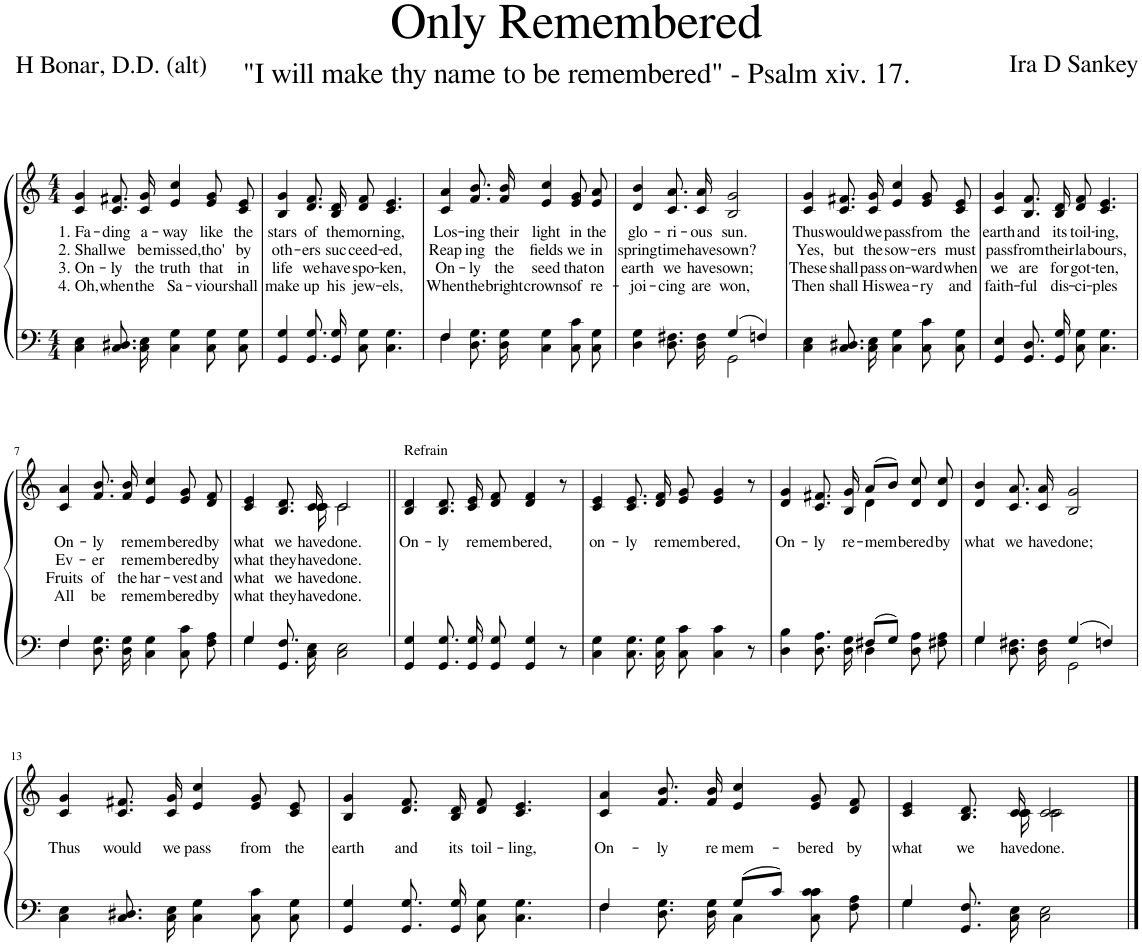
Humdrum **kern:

**kern	**kern	**text	**text	**text	**text
*part1	*part1	*part1	*part1	*part1	*part1
*staff2	*staff1	*staff1	*staff1	*staff1	*staff1
*I"Piano	*	*	*	*	*
*I'Pno	*	*	*	*	*
*clefF4	*clefG2	*	*	*	*
*k[]	*k[]	*	*	*	*
*M4/4	*M4/4	*	*	*	*
=1	=1	=1	=1	=1	=1
!	!	!LO:LY:b	!LO:LY:b	!LO:LY:b	!LO:LY:b
4C\ 4E\	4c/ 4g/	1. Fa-	2. Shall	3. On-	4. Oh,
!	!	!LO:LY:b	!LO:LY:b	!LO:LY:b	!LO:LY:b
8.C/ 8.D#X/	8.c/ 8.f#X/	-ding	we	-ly	when
!	!	!LO:LY:b	!LO:LY:b	!LO:LY:b	!LO:LY:b
16C\ 16E\	16c/ 16g/	a-	be	the	the
!	!	!LO:LY:b	!LO:LY:b	!LO:LY:b	!LO:LY:b
4C\ 4G\	4e/ 4cc/	-way	missed,	truth	Sa-
!	!	!LO:LY:b	!LO:LY:b	!LO:LY:b	!LO:LY:b
8C\ 8G\	8e/ 8g/	like	tho'	that	-viour
!	!	!LO:LY:b	!LO:LY:b	!LO:LY:b	!LO:LY:b
8C\ 8G\	8c/ 8e/	the	by	in	shall
=2	=2	=2	=2	=2	=2
!	!	!LO:LY:b	!LO:LY:b	!LO:LY:b	!LO:LY:b
4GG/ 4G/	4B/ 4g/	stars	oth-	life	make
!	!	!LO:LY:b	!LO:LY:b	!LO:LY:b	!LO:LY:b
8.GG/ 8.G/	8.d/ 8.f/	of	-ers	we	up
!	!	!LO:LY:b	!LO:LY:b	!LO:LY:b	!LO:LY:b
16GG/ 16G/	16B/ 16d/	the	suc-	have	his
!	!	!LO:LY:b	!LO:LY:b	!LO:LY:b	!LO:LY:b
8C\ 8G\	8d/ 8f/	morn-	-ceed-	spo-	jew-
!	!	!LO:LY:b	!LO:LY:b	!LO:LY:b	!LO:LY:b
4.C\ 4.G\	4.c/ 4.e/	-ing,	-ed,	-ken,	-els,
=3	=3	=3	=3	=3	=3
*^	*	*	*	*	*
!	!	!	!LO:LY:b	!LO:LY:b	!LO:LY:b	!LO:LY:b
4F/	4F\	4c/ 4a/	Los-	Reap-	On-	When
!	!	!	!LO:LY:b	!LO:LY:b	!LO:LY:b	!LO:LY:b
8.D\ 8.G\	4ryy	8.f/ 8.b/	-ing	-ing	-ly	the
!	!	!	!LO:LY:b	!LO:LY:b	!LO:LY:b	!LO:LY:b
16D\ 16G\	.	16f/ 16b/	their	the	the	bright
!	!	!	!LO:LY:b	!LO:LY:b	!LO:LY:b	!LO:LY:b
4C\ 4G\	2ryy	4e/ 4cc/	light	fields	seed	crowns
!	!	!	!LO:LY:b	!LO:LY:b	!LO:LY:b	!LO:LY:b
8C\ 8c\	.	8e/ 8g/	in	we	that	of
!	!	!	!LO:LY:b	!LO:LY:b	!LO:LY:b	!LO:LY:b
8C\ 8G\	.	8e/ 8a/	the	in	on	re-
=4	=4	=4	=4	=4	=4	=4
!	!	!	!LO:LY:b	!LO:LY:b	!LO:LY:b	!LO:LY:b
4D\ 4G\	2ryy	4d/ 4b/	glo-	spring-	earth	-joi-
!	!	!	!LO:LY:b	!LO:LY:b	!LO:LY:b	!LO:LY:b
8.D\ 8.F#X\	.	8.c/ 8.a/	-ri-	-time	we	-cing
!	!	!	!LO:LY:b	!LO:LY:b	!LO:LY:b	!LO:LY:b
16D\ 16F#\	.	16c/ 16a/	-ous	have	have	are
!	!	!	!LO:LY:b	!LO:LY:b	!LO:LY:b	!LO:LY:b
4G/	2GG\	2B/ 2g/	-sun.	sown?	sown;	won,
4Fn/	.	.	.	.	.	.
*v	*v	*	*	*	*	*
=5	=5	=5	=5	=5	=5
!	!	!LO:LY:b	!LO:LY:b	!LO:LY:b	!LO:LY:b
4C\ 4E\	4c/ 4g/	Thus	Yes,	These	Then
!	!	!LO:LY:b	!LO:LY:b	!LO:LY:b	!LO:LY:b
8.C/ 8.D#X/	8.c/ 8.f#X/	would	but	shall	shall
!	!	!LO:LY:b	!LO:LY:b	!LO:LY:b	!LO:LY:b
16C\ 16E\	16c/ 16g/	we	the	pass	His
!	!	!LO:LY:b	!LO:LY:b	!LO:LY:b	!LO:LY:b
4C\ 4G\	4e/ 4cc/	pass	sow-	on-	wea-
!	!	!LO:LY:b	!LO:LY:b	!LO:LY:b	!LO:LY:b
8C\ 8c\	8e/ 8g/	from	-ers	-ward	-ry
!	!	!LO:LY:b	!LO:LY:b	!LO:LY:b	!LO:LY:b
8C\ 8G\	8c/ 8e/	the	must	when	and
=6	=6	=6	=6	=6	=6
!	!	!LO:LY:b	!LO:LY:b	!LO:LY:b	!LO:LY:b
4GG/ 4E/	4c/ 4g/	earth	pass	we	faith-
!	!	!LO:LY:b	!LO:LY:b	!LO:LY:b	!LO:LY:b
8.GG/ 8.D/	8.B/ 8.f/	and	from	are	-ful
!	!	!LO:LY:b	!LO:LY:b	!LO:LY:b	!LO:LY:b
16GG/ 16G/	16B/ 16d/	its	their	for-	dis-
!	!	!LO:LY:b	!LO:LY:b	!LO:LY:b	!LO:LY:b
8C\ 8G\	8d/ 8f/	toil-	la-	-got-	-ci-
!	!	!LO:LY:b	!LO:LY:b	!LO:LY:b	!LO:LY:b
4.C\ 4.G\	4.c/ 4.e/	-ing,	-bours,	-ten,	-ples
!!LO:LB:g=z
=7	=7	=7	=7	=7	=7
*^	*	*	*	*	*
!	!	!	!LO:LY:b	!LO:LY:b	!LO:LY:b	!LO:LY:b
4F/	4F\	4c/ 4a/	On-	Ev-	Fruits	All
!	!	!	!LO:LY:b	!LO:LY:b	!LO:LY:b	!LO:LY:b
8.D\ 8.G\	4ryy	8.f/ 8.b/	-ly	-er	of	be
!	!	!	!LO:LY:b	!LO:LY:b	!LO:LY:b	!LO:LY:b
16D\ 16G\	.	16f/ 16b/	re-	re-	the	re-
!	!	!	!LO:LY:b	!LO:LY:b	!LO:LY:b	!LO:LY:b
4C\ 4G\	2ryy	4e/ 4cc/	-mem-	-mem-	har-	-mem-
!	!	!	!LO:LY:b	!LO:LY:b	!LO:LY:b	!LO:LY:b
8C\ 8c\	.	8e/ 8g/	-bered	-bered	-vest	-bered
!	!	!	!LO:LY:b	!LO:LY:b	!LO:LY:b	!LO:LY:b
8F\ 8A\	.	8d/ 8f/	by	by	and	by
=8	=8	=8	=8	=8	=8	=8
!	!	!	!LO:LY:b	!LO:LY:b	!LO:LY:b	!LO:LY:b
*	*	*^	*	*	*	*
4G/	4G\	4c/ 4e/	4ryy	what	what	what	what
!	!	!	!	!LO:LY:b	!LO:LY:b	!LO:LY:b	!LO:LY:b
8.GG/ 8.F/	4ryy	8.B/ 8.d/	8.ryy	we	they	we	they
!	!	!	!	!LO:LY:b	!LO:LY:b	!LO:LY:b	!LO:LY:b
16C\ 16E\	.	16c/ 16c/	16c\	have	have	have	have
!	!	!	!	!LO:LY:b	!LO:LY:b	!LO:LY:b	!LO:LY:b
2C\ 2E\	2ryy	2c/	2c\	done.	done.	done.	done.
=9||	=9||	=9||	=9||	=9||	=9||	=9||	=9||
!	!	!LO:TX:a:t=Refrain	!	!	!	!	!
!	!	!	!	!LO:LY:b	!	!	!
*v	*v	*	*	*	*	*	*
*	*v	*v	*	*	*	*
4GG/ 4G/	4B/ 4d/	On-	.	.	.
!	!	!LO:LY:b	!	!	!
8.GG/ 8.G/	8.B/ 8.d/	-ly	.	.	.
!	!	!LO:LY:b	!	!	!
16GG/ 16G/	16c/ 16e/	re-	.	.	.
!	!	!LO:LY:b	!	!	!
8GG/ 8G/	8d/ 8f/	-mem-	.	.	.
!	!	!LO:LY:b	!	!	!
4GG/ 4G/	4d/ 4f/	-bered,	.	.	.
8r	8r	.	.	.	.
=10	=10	=10	=10	=10	=10
!	!	!LO:LY:b	!	!	!
4C\ 4G\	4c/ 4e/	on-	.	.	.
!	!	!LO:LY:b	!	!	!
8.C\ 8.G\	8.c/ 8.e/	-ly	.	.	.
!	!	!LO:LY:b	!	!	!
16C\ 16G\	16d/ 16f/	re-	.	.	.
!	!	!LO:LY:b	!	!	!
8C\ 8c\	8e/ 8g/	-mem-	.	.	.
!	!	!LO:LY:b	!	!	!
4C\ 4c\	4e/ 4g/	-bered,	.	.	.
8r	8r	.	.	.	.
=11	=11	=11	=11	=11	=11
*^	*	*	*	*	*
!	!	!	!LO:LY:b	!	!	!
*	*	*^	*	*	*	*
4D\ 4B\	2ryy	4d/ 4g/	2ryy	On-	.	.	.
!	!	!	!	!LO:LY:b	!	!	!
8.D\ 8.A\	.	8.c/ 8.f#X/	.	-ly	.	.	.
!	!	!	!	!LO:LY:b	!	!	!
16D\ 16G\	.	16B/ 16g/	.	re-	.	.	.
!	!	!	!	!LO:LY:b	!	!	!
8F#X/L	4D\	(8a/L	4d\	-mem-	.	.	.
8G/J	.	8b/J)	.	.	.	.	.
!	!	!	!	!LO:LY:b	!	!	!
8D\ 8A\	4ryy	8d/ 8cc/	4ryy	-bered	.	.	.
!	!	!	!	!LO:LY:b	!	!	!
8F#X\ 8A\	.	8d/ 8cc/	.	by	.	.	.
*	*	*v	*v	*	*	*	*
=12	=12	=12	=12	=12	=12	=12
!	!	!	!LO:LY:b	!	!	!
4G/	4G\	4d/ 4b/	what	.	.	.
!	!	!	!LO:LY:b	!	!	!
8.D\ 8.F#X\	4ryy	8.c/ 8.a/	we	.	.	.
!	!	!	!LO:LY:b	!	!	!
16D\ 16F#\	.	16c/ 16a/	have	.	.	.
!	!	!	!LO:LY:b	!	!	!
4G/	2GG\	2B/ 2g/	done;	.	.	.
4Fn/	.	.	.	.	.	.
*v	*v	*	*	*	*	*
!!LO:LB:g=z
=13	=13	=13	=13	=13	=13
!	!	!LO:LY:b	!	!	!
4C\ 4E\	4c/ 4g/	Thus	.	.	.
!	!	!LO:LY:b	!	!	!
8.C/ 8.D#X/	8.c/ 8.f#X/	would	.	.	.
!	!	!LO:LY:b	!	!	!
16C\ 16E\	16c/ 16g/	we	.	.	.
!	!	!LO:LY:b	!	!	!
4C\ 4G\	4e/ 4cc/	pass	.	.	.
!	!	!LO:LY:b	!	!	!
8C\ 8c\	8e/ 8g/	from	.	.	.
!	!	!LO:LY:b	!	!	!
8C\ 8G\	8c/ 8e/	the	.	.	.
=14	=14	=14	=14	=14	=14
!	!	!LO:LY:b	!	!	!
4GG/ 4G/	4B/ 4g/	earth	.	.	.
!	!	!LO:LY:b	!	!	!
8.GG/ 8.G/	8.d/ 8.f/	and	.	.	.
!	!	!LO:LY:b	!	!	!
16GG/ 16G/	16B/ 16d/	its	.	.	.
!	!	!LO:LY:b	!	!	!
8C\ 8G\	8d/ 8f/	toil-	.	.	.
!	!	!LO:LY:b	!	!	!
4.C\ 4.G\	4.c/ 4.e/	-ling,	.	.	.
=15	=15	=15	=15	=15	=15
*^	*	*	*	*	*
!	!	!	!LO:LY:b	!	!	!
4F/	4F\	4c/ 4a/	On-	.	.	.
!	!	!	!LO:LY:b	!	!	!
8.D\ 8.G\	4ryy	8.f/ 8.b/	-ly	.	.	.
!	!	!	!LO:LY:b	!	!	!
16D\ 16G\	.	16f/ 16b/	re-	.	.	.
!	!	!	!LO:LY:b	!	!	!
8G/L	4C\	4e/ 4cc/	-mem-	.	.	.
8c/J	.	.	.	.	.	.
!	!	!	!LO:LY:b	!	!	!
8C\ 8c\ 8c\ 8c\	4ryy	8e/ 8g/	-bered	.	.	.
!	!	!	!LO:LY:b	!	!	!
8F\ 8A\	.	8d/ 8f/	by	.	.	.
=16	=16	=16	=16	=16	=16	=16
!	!	!	!LO:LY:b	!	!	!
*	*	*^	*	*	*	*
4G/	4G\	4c/ 4e/	4ryy	what	.	.	.
!	!	!	!	!LO:LY:b	!	!	!
8.GG/ 8.F/	4ryy	8.B/ 8.d/	8.ryy	we	.	.	.
!	!	!	!	!LO:LY:b	!	!	!
16C\ 16E\	.	16c/ 16c/	16c\	have	.	.	.
!	!	!	!	!LO:LY:b	!	!	!
2C\ 2E\	2ryy	2c/ 2c/	2c\	done.	.	.	.
*v	*v	*	*	*	*	*	*
*	*v	*v	*	*	*	*
==	==	==	==	==	==
*-	*-	*-	*-	*-	*-
